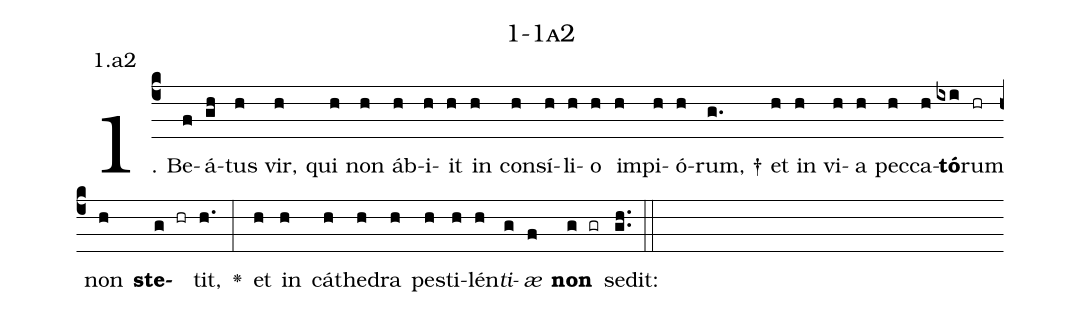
name: 1-1a2;
annotation: 1.a2;
%%
(c4)1. Be(f)á(gh)tus(h) vir,(h) qui(h) non(h) áb(h)i(h)it(h) in(h) con(h)sí(h)li(h)o(h) im(h)pi(h)ó(h)rum, †(g.) et(h) in(h) vi(h)a(h) pec(h)ca(h)<b>tó</b>(ixi)rum(hr) non(h) <b>ste</b>(g hr)tit,(h.) <v>\greheightstar</v>(:) et(h) in(h) cá(h)the(h)dra(h) pes(h)ti(h)lén(h)<i>ti</i>(g)<i>æ</i>(f) <b>non</b>(g gr) sedit:(gh..) (::)
